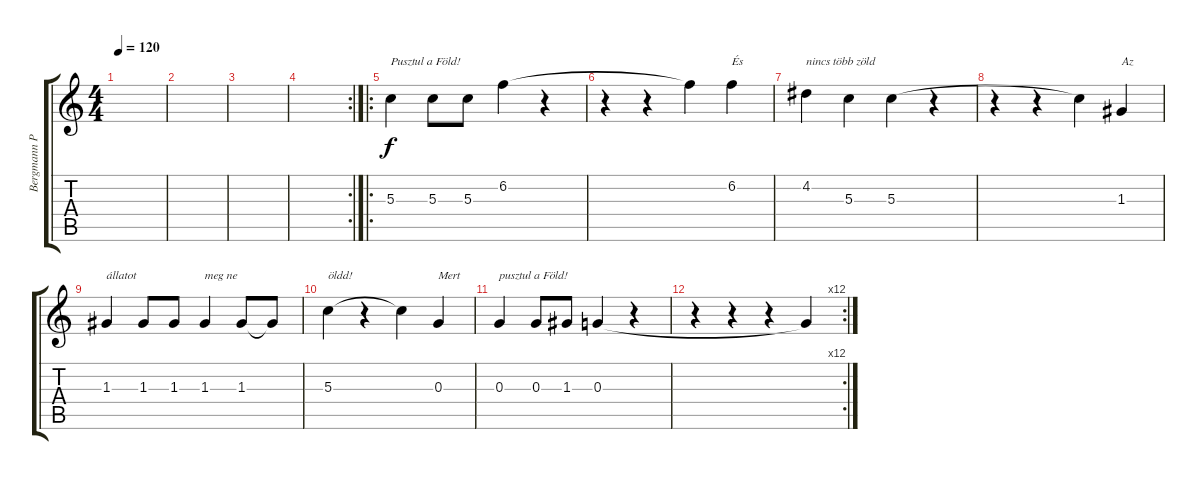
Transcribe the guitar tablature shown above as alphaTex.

\track ("Bergmann Péter - Ének" "Bergmann P") {instrument distortionguitar}
\staff {score tabs}
\tuning (E4 B3 G3 D3 A2 E2) {hide}
\ts (4 4)
\tempo 120
\clef g2
\ks c
|
|
|
\rc 2
|
\ro
5.3.4{txt "Pusztul a Föld!"} 5.3.8 5.3.8 6.2.4 r.4 |
r.4 r.4 6.2{t}.4 6.2.4{txt "És"} |
4.2.4{txt "nincs több zöld"} 5.3.4 5.3.4 r.4 |
r.4 r.4 5.3{t}.4 1.3.4{txt "Az"} |
1.3.4{txt "állatot"} 1.3.8 1.3.8 1.3.4{txt "meg ne"} 1.3.8 1.3{t}.8 |
5.3.4{txt "öldd!"} r.4 5.3{t}.4 0.3.4{txt "Mert"} |
0.3.4{txt "pusztul a Föld!"} 0.3.8 1.3.8 0.3.4 r.4 |
\rc 12
r.4 r.4 r.4 0.3{t}.4
